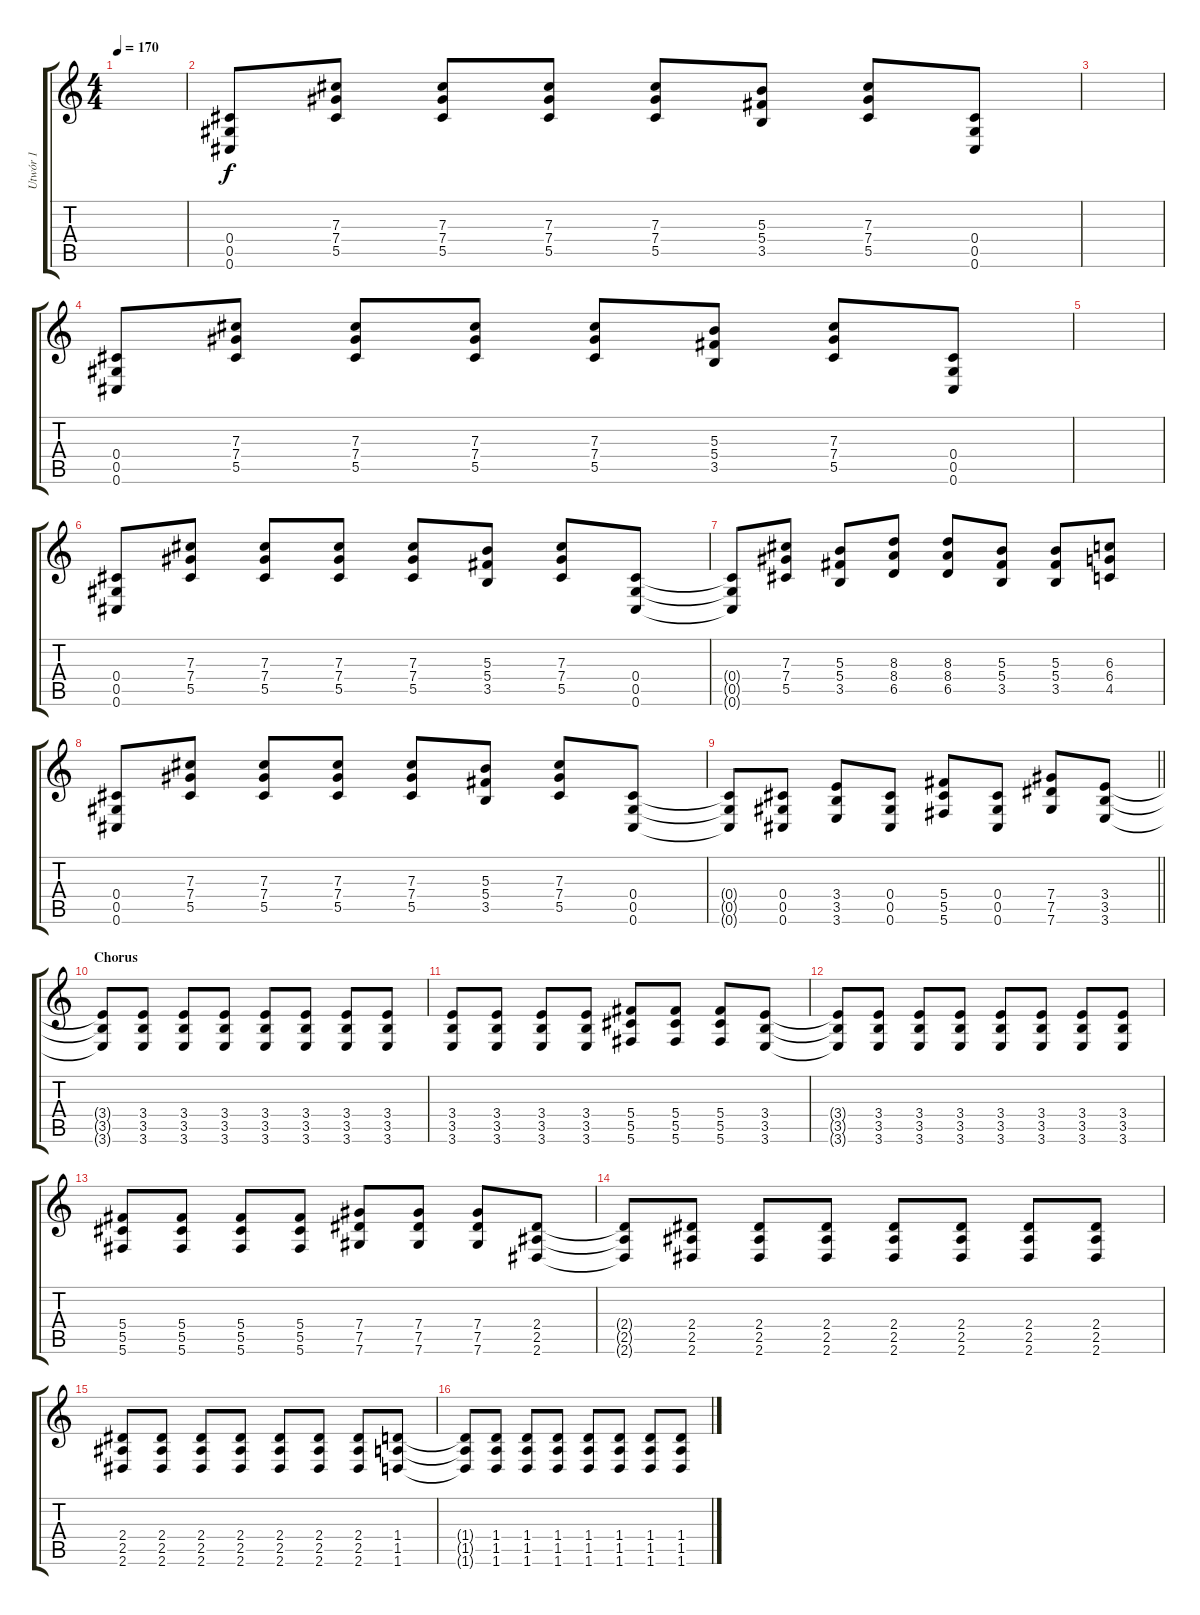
\track ("Utwór 1" "Utwór 1") {instrument overdrivenguitar}
\staff {score tabs}
\tuning (Eb4 Bb3 Gb3 Db3 Ab2 Db2) {hide}
\ts (4 4)
\tempo 170
\clef g2
\ks c
|
(0.4 0.5 0.6).8 (7.3 7.4 5.5).8 (7.3 7.4 5.5).8 (7.3 7.4 5.5).8 (7.3 7.4 5.5).8 (5.3 5.4 3.5).8 (7.3 7.4 5.5).8 (0.4 0.5 0.6).8 |
|
(0.4 0.5 0.6).8 (7.3 7.4 5.5).8 (7.3 7.4 5.5).8 (7.3 7.4 5.5).8 (7.3 7.4 5.5).8 (5.3 5.4 3.5).8 (7.3 7.4 5.5).8 (0.4 0.5 0.6).8 |
|
(0.4 0.5 0.6).8 (7.3 7.4 5.5).8 (7.3 7.4 5.5).8 (7.3 7.4 5.5).8 (7.3 7.4 5.5).8 (5.3 5.4 3.5).8 (7.3 7.4 5.5).8 (0.4 0.5 0.6).8 |
(0.4{t} 0.5{t} 0.6{t}).8 (7.3 7.4 5.5).8 (5.3 5.4 3.5).8 (8.3 8.4 6.5).8 (8.3 8.4 6.5).8 (5.3 5.4 3.5).8 (5.3 5.4 3.5).8 (6.3 6.4 4.5).8 |
(0.4 0.5 0.6).8 (7.3 7.4 5.5).8 (7.3 7.4 5.5).8 (7.3 7.4 5.5).8 (7.3 7.4 5.5).8 (5.3 5.4 3.5).8 (7.3 7.4 5.5).8 (0.4 0.5 0.6).8 |
\barLineRight lightlight
(0.4{t} 0.5{t} 0.6{t}).8 (0.4 0.5 0.6).8 (3.4 3.5 3.6).8 (0.4 0.5 0.6).8 (5.4 5.5 5.6).8 (0.4 0.5 0.6).8 (7.4 7.5 7.6).8 (3.4 3.5 3.6).8 |
\section ("" "Chorus")
(3.4{t} 3.5{t} 3.6{t}).8 (3.4 3.5 3.6).8 (3.4 3.5 3.6).8 (3.4 3.5 3.6).8 (3.4 3.5 3.6).8 (3.4 3.5 3.6).8 (3.4 3.5 3.6).8 (3.4 3.5 3.6).8 |
(3.4 3.5 3.6).8 (3.4 3.5 3.6).8 (3.4 3.5 3.6).8 (3.4 3.5 3.6).8 (5.4 5.5 5.6).8 (5.4 5.5 5.6).8 (5.4 5.5 5.6).8 (3.4 3.5 3.6).8 |
(3.4{t} 3.5{t} 3.6{t}).8 (3.4 3.5 3.6).8 (3.4 3.5 3.6).8 (3.4 3.5 3.6).8 (3.4 3.5 3.6).8 (3.4 3.5 3.6).8 (3.4 3.5 3.6).8 (3.4 3.5 3.6).8 |
(5.4 5.5 5.6).8 (5.4 5.5 5.6).8 (5.4 5.5 5.6).8 (5.4 5.5 5.6).8 (7.4 7.5 7.6).8 (7.4 7.5 7.6).8 (7.4 7.5 7.6).8 (2.4 2.5 2.6).8 |
(2.4{t} 2.5{t} 2.6{t}).8 (2.4 2.5 2.6).8 (2.4 2.5 2.6).8 (2.4 2.5 2.6).8 (2.4 2.5 2.6).8 (2.4 2.5 2.6).8 (2.4 2.5 2.6).8 (2.4 2.5 2.6).8 |
(2.4 2.5 2.6).8 (2.4 2.5 2.6).8 (2.4 2.5 2.6).8 (2.4 2.5 2.6).8 (2.4 2.5 2.6).8 (2.4 2.5 2.6).8 (2.4 2.5 2.6).8 (1.4 1.5 1.6).8 |
(1.4{t} 1.5{t} 1.6{t}).8 (1.4 1.5 1.6).8 (1.4 1.5 1.6).8 (1.4 1.5 1.6).8 (1.4 1.5 1.6).8 (1.4 1.5 1.6).8 (1.4 1.5 1.6).8 (1.4 1.5 1.6).8
